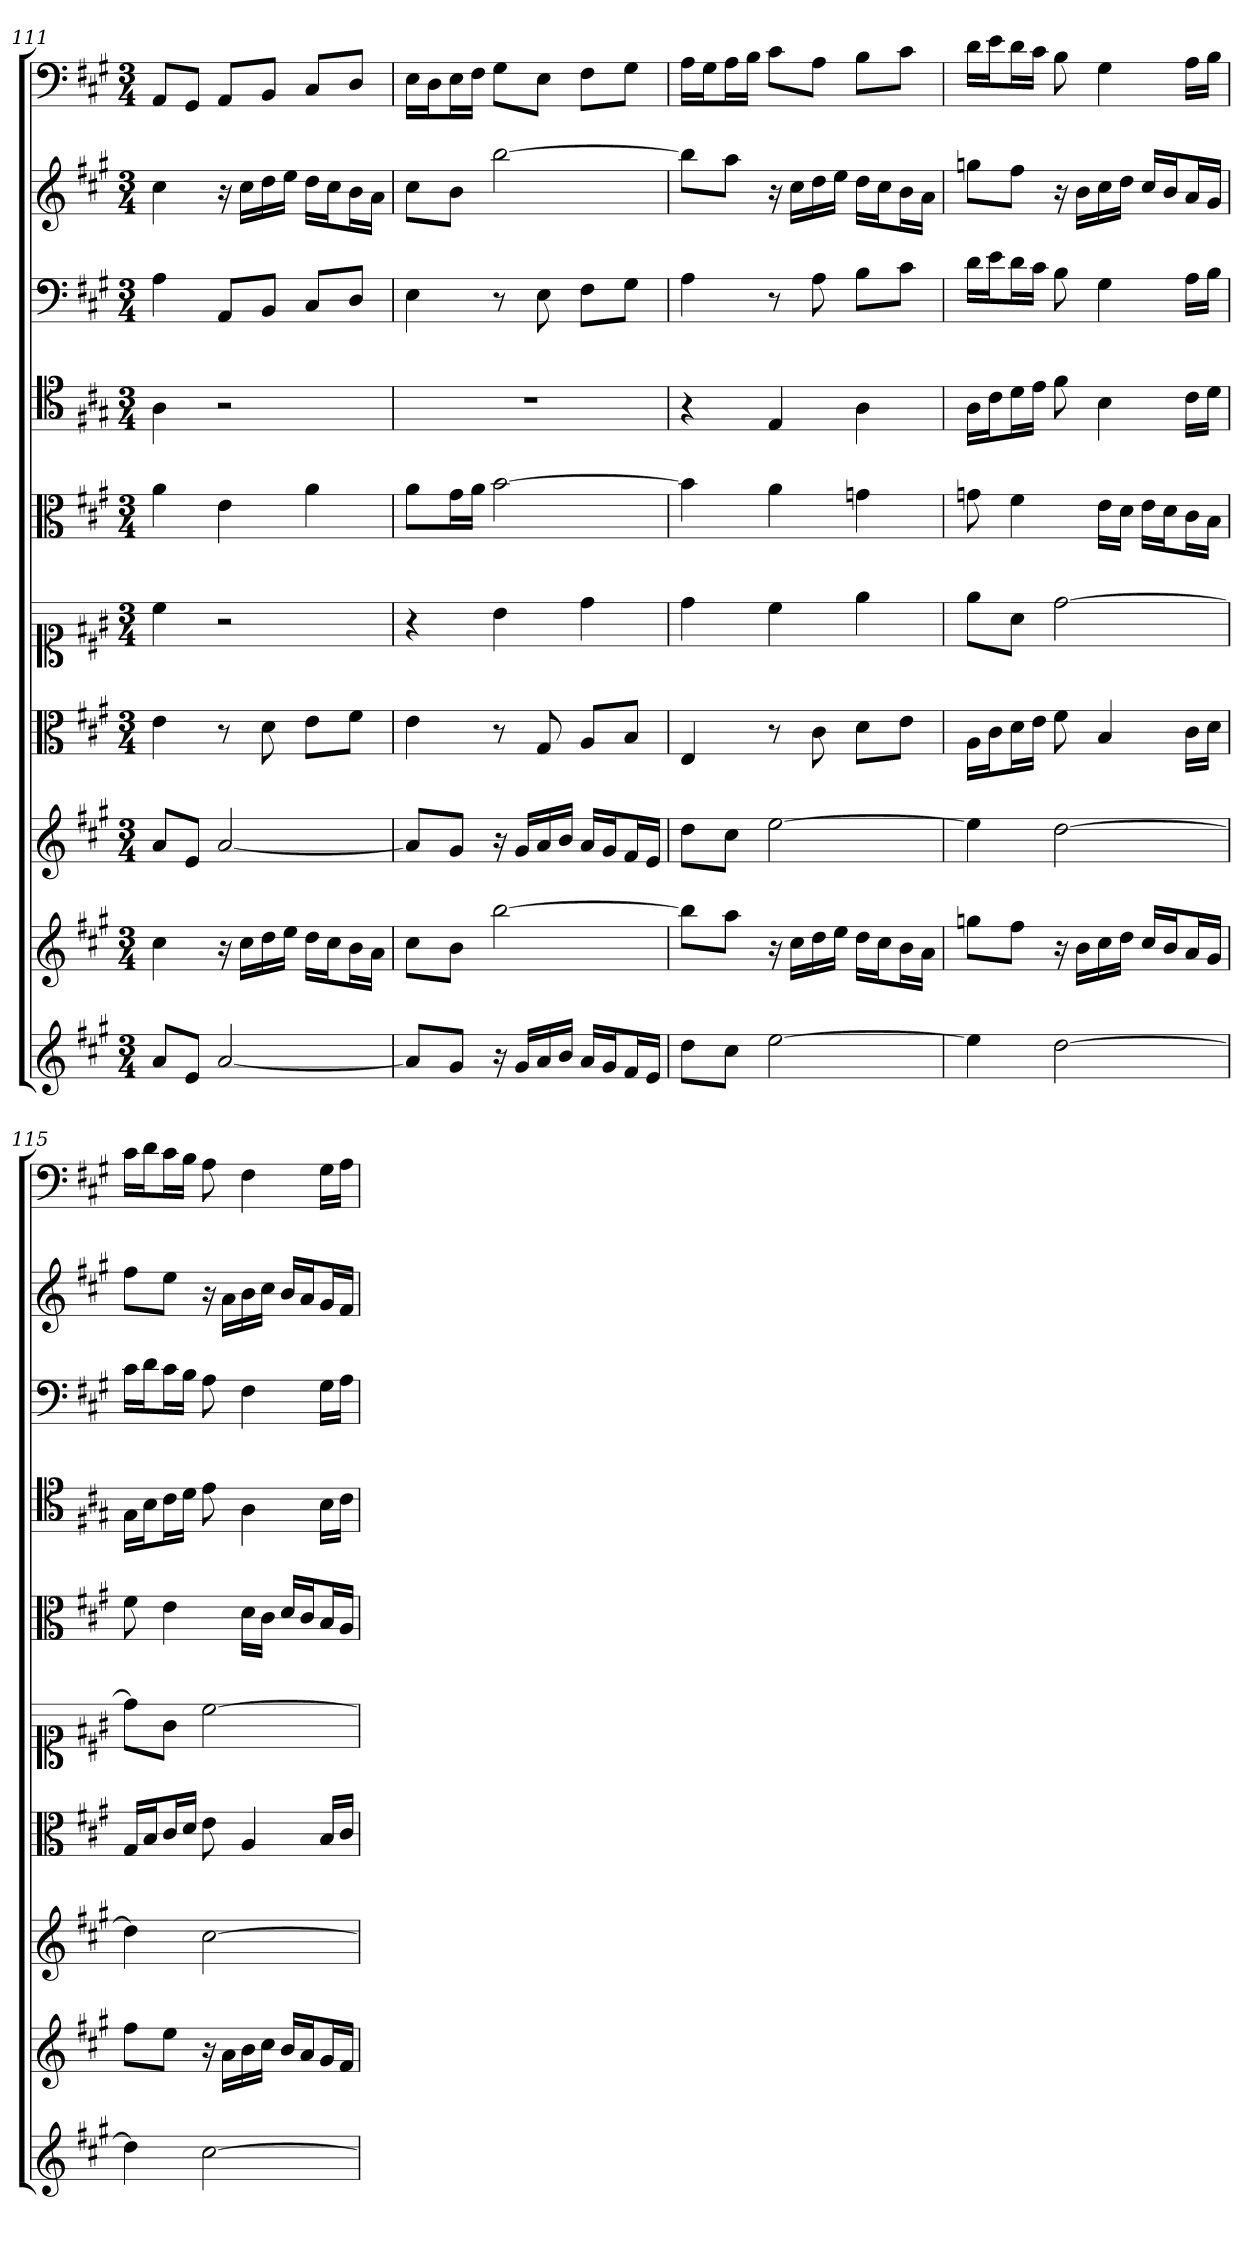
**kern	**kern	**kern	**kern	**kern	**kern	**kern	**kern	**kern	**kern
*part10	*part9	*part8	*part7	*part6	*part5	*part4	*part3	*part2	*part1
*staff10	*staff9	*staff8	*staff7	*staff6	*staff5	*staff4	*staff3	*staff2	*staff1
*	*	*	*clefC3	*clefC1	*clefC3	*clefC4	*clefF4	*	*clefF4
*k[f#c#g#]	*k[f#c#g#]	*k[f#c#g#]	*k[f#c#g#]	*k[f#c#g#]	*k[f#c#g#]	*k[f#c#g#]	*k[f#c#g#]	*k[f#c#g#]	*k[f#c#g#]
*A:	*A:	*A:	*A:	*A:	*A:	*A:	*A:	*A:	*A:
*M3/4	*M3/4	*M3/4	*M3/4	*M3/4	*M3/4	*M3/4	*M3/4	*M3/4	*M3/4
=111	=111	=111	=111	=111	=111	=111	=111	=111	=111
8aL	4cc#	8aL	4e	4cc#	4a	4A	4A	4cc#	8AA/L
8eJ	.	8eJ	.	.	.	.	.	.	8GG#/J
[2a	16r	[2a	8r	2r	4e	2r	8AA/L	16r	8AA/L
.	16cc#LL	.	.	.	.	.	.	16cc#LL	.
.	16dd	.	8d	.	.	.	8BB/J	16dd	8BB/J
.	16eeJJ	.	.	.	.	.	.	16eeJJ	.
.	16ddLL	.	8e\L	.	4a	.	8C#/L	16ddLL	8C#/L
.	16cc#J	.	.	.	.	.	.	16cc#J	.
.	16bL	.	8f#\J	.	.	.	8D/J	16bL	8D/J
.	16aJJ	.	.	.	.	.	.	16aJJ	.
=112	=112	=112	=112	=112	=112	=112	=112	=112	=112
8aL]	8cc#L	8aL]	4e	4r	8a\L	2.r	4E	8cc#L	16E\LL
.	.	.	.	.	.	.	.	.	16D\J
8g#J	8bJ	8g#J	.	.	16g#\L	.	.	8bJ	16E\L
.	.	.	.	.	16a\JJ	.	.	.	16F#\JJ
16r	[2bb	16r	8r	4b	[2b	.	8r	[2bb	8G#\L
16g#LL	.	16g#LL	.	.	.	.	.	.	.
16a	.	16a	8G#	.	.	.	8E	.	8E\J
16bJJ	.	16bJJ	.	.	.	.	.	.	.
16aLL	.	16aLL	8A/L	4dd	.	.	8F#\L	.	8F#\L
16g#J	.	16g#J	.	.	.	.	.	.	.
16f#L	.	16f#L	8B/J	.	.	.	8G#\J	.	8G#\J
16eJJ	.	16eJJ	.	.	.	.	.	.	.
=113	=113	=113	=113	=113	=113	=113	=113	=113	=113
8ddL	8bbL]	8ddL	4E	4dd	4b]	4r	4A	8bbL]	16A\LL
.	.	.	.	.	.	.	.	.	16G#\J
8cc#J	8aaJ	8cc#J	.	.	.	.	.	8aaJ	16A\L
.	.	.	.	.	.	.	.	.	16B\JJ
[2ee	16r	[2ee	8r	4cc#	4a	4E	8r	16r	8c#\L
.	16cc#LL	.	.	.	.	.	.	16cc#LL	.
.	16dd	.	8c#	.	.	.	8A	16dd	8A\J
.	16eeJJ	.	.	.	.	.	.	16eeJJ	.
.	16ddLL	.	8d\L	4ee	4gn	4A	8B\L	16ddLL	8B\L
.	16cc#J	.	.	.	.	.	.	16cc#J	.
.	16bL	.	8e\J	.	.	.	8c#\J	16bL	8c#\J
.	16aJJ	.	.	.	.	.	.	16aJJ	.
=114	=114	=114	=114	=114	=114	=114	=114	=114	=114
4ee]	8ggnL	4ee]	16A\LL	8ee\L	8gn	16A\LL	16d\LL	8ggnL	16d\LL
.	.	.	16c#\J	.	.	16c#\J	16e\J	.	16e\J
.	8ff#J	.	16d\L	8a\J	4f#	16d\L	16d\L	8ff#J	16d\L
.	.	.	16e\JJ	.	.	16e\JJ	16c#\JJ	.	16c#\JJ
[2dd	16r	[2dd	8f#	[2dd	.	8f#	8B	16r	8B
.	16bLL	.	.	.	.	.	.	16bLL	.
.	16cc#	.	4B	.	16e\LL	4B	4G#	16cc#	4G#
.	16ddJJ	.	.	.	16d\JJ	.	.	16ddJJ	.
.	16cc#LL	.	.	.	16e\LL	.	.	16cc#LL	.
.	16bJ	.	.	.	16d\J	.	.	16bJ	.
.	16aL	.	16c#\LL	.	16c#\L	16c#\LL	16A\LL	16aL	16A\LL
.	16g#JJ	.	16d\JJ	.	16B\JJ	16d\JJ	16B\JJ	16g#JJ	16B\JJ
=115	=115	=115	=115	=115	=115	=115	=115	=115	=115
4dd]	8ff#L	4dd]	16G#/LL	8dd\L]	8f#	16G#\LL	16c#\LL	8ff#L	16c#\LL
.	.	.	16B/J	.	.	16B\J	16d\J	.	16d\J
.	8eeJ	.	16c#/L	8g#\J	4e	16c#\L	16c#\L	8eeJ	16c#\L
.	.	.	16d/JJ	.	.	16d\JJ	16B\JJ	.	16B\JJ
[2cc#	16r	[2cc#	8e	[2cc#	.	8e	8A	16r	8A
.	16aLL	.	.	.	.	.	.	16aLL	.
.	16b	.	4A	.	16d\LL	4A	4F#	16b	4F#
.	16cc#JJ	.	.	.	16c#\JJ	.	.	16cc#JJ	.
.	16bLL	.	.	.	16d/LL	.	.	16bLL	.
.	16aJ	.	.	.	16c#/J	.	.	16aJ	.
.	16g#L	.	16B/LL	.	16B/L	16B\LL	16G#\LL	16g#L	16G#\LL
.	16f#JJ	.	16c#/JJ	.	16A/JJ	16c#\JJ	16A\JJ	16f#JJ	16A\JJ
=	=	=	=	=	=	=	=	=	=
*-	*-	*-	*-	*-	*-	*-	*-	*-	*-
